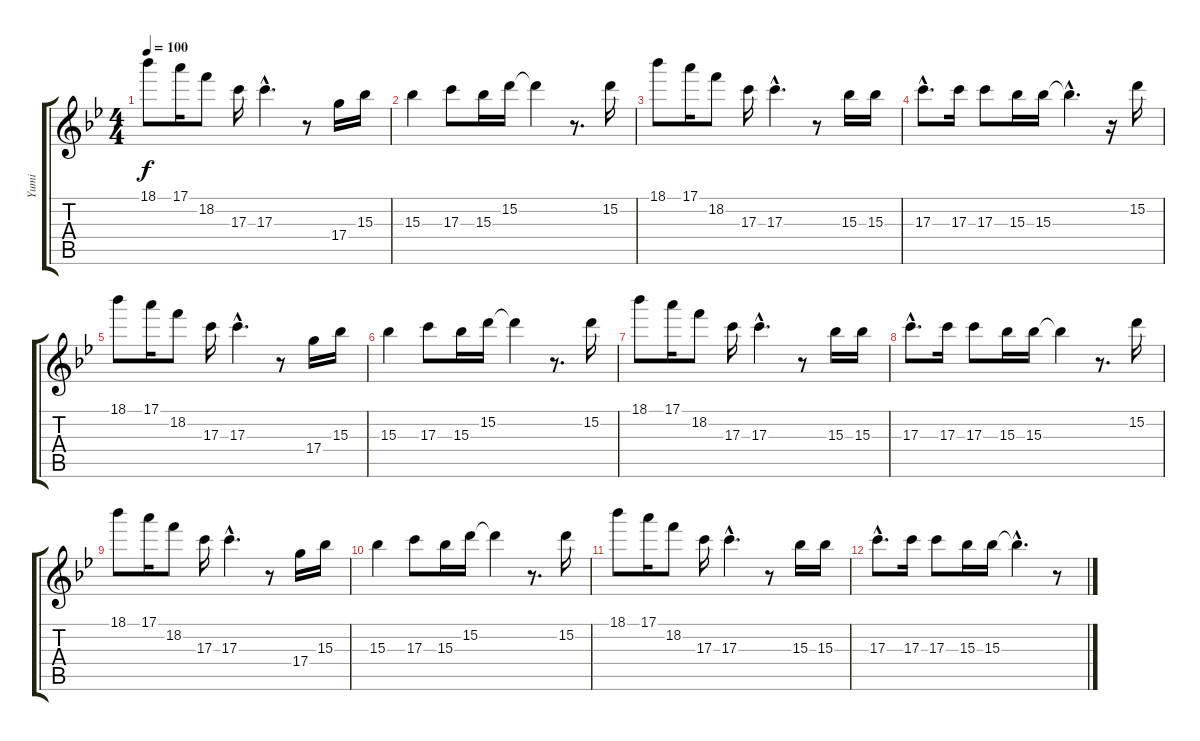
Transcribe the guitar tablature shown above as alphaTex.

\track ("Yumi" "Yumi") {instrument acousticguitarnylon}
\staff {score tabs}
\tuning (E4 B3 G3 D3 A2 E2) {hide}
\ts (4 4)
\tempo 100
\clef g2
\ks gminor
18.1.8{dy f} 17.1.16 18.2.8 17.3.16 17.3{hac}.4{d} r.8 17.4.16 15.3.16 |
15.3.4 17.3.8 15.3.16 15.2.16 15.2{t}.4 r.8{d} 15.2.16 |
18.1.8 17.1.16 18.2.8 17.3.16 17.3{hac}.4{d} r.8 15.3.16 15.3.16 |
17.3{hac}.8{d} 17.3.16 17.3.8 15.3.16 15.3.16 15.3{hac t}.4{d} r.16 15.2.16 |
18.1.8 17.1.16 18.2.8 17.3.16 17.3{hac}.4{d} r.8 17.4.16 15.3.16 |
15.3.4 17.3.8 15.3.16 15.2.16 15.2{t}.4 r.8{d} 15.2.16 |
18.1.8 17.1.16 18.2.8 17.3.16 17.3{hac}.4{d} r.8 15.3.16 15.3.16 |
17.3{hac}.8{d} 17.3.16 17.3.8 15.3.16 15.3.16 15.3{t}.4 r.8{d} 15.2.16 |
18.1.8 17.1.16 18.2.8 17.3.16 17.3{hac}.4{d} r.8 17.4.16 15.3.16 |
15.3.4 17.3.8 15.3.16 15.2.16 15.2{t}.4 r.8{d} 15.2.16 |
18.1.8 17.1.16 18.2.8 17.3.16 17.3{hac}.4{d} r.8 15.3.16 15.3.16 |
17.3{hac}.8{d} 17.3.16 17.3.8 15.3.16 15.3.16 15.3{hac t}.4{d} r.8
